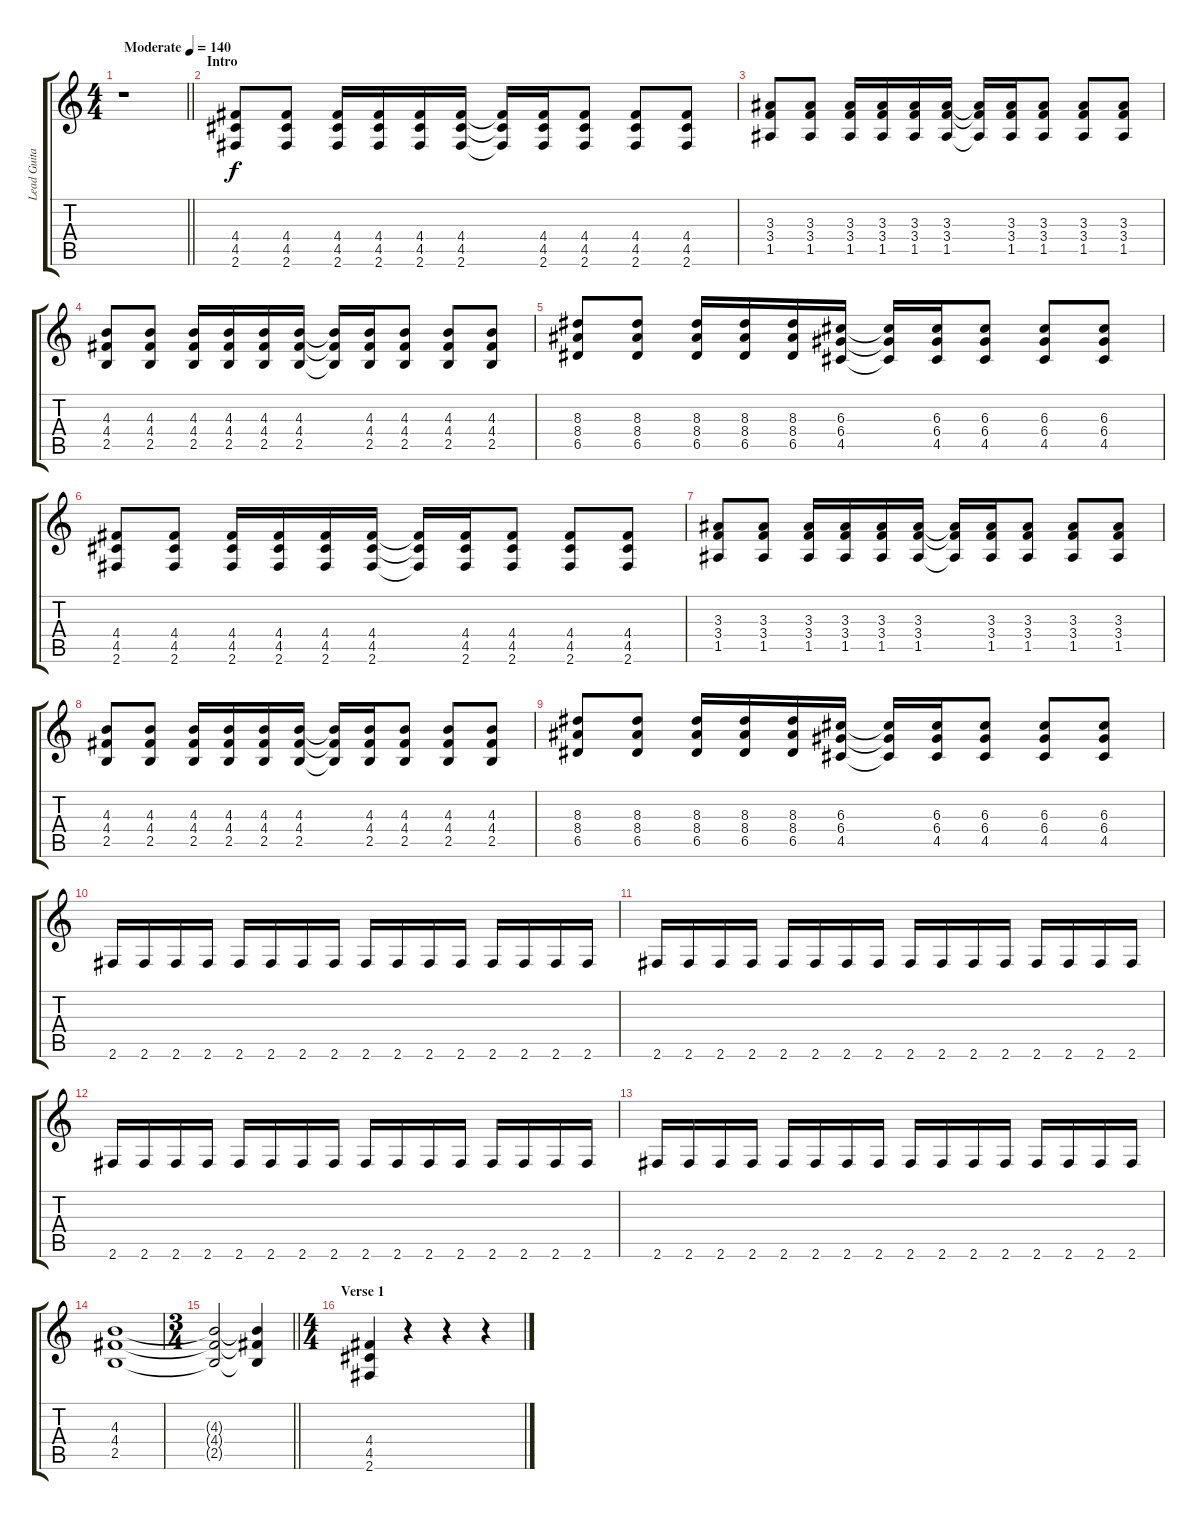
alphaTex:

\track ("Lead Guitar" "Lead Guita") {instrument electricguitarclean}
\staff {score tabs}
\tuning (E4 B3 G3 D3 A2 E2) {hide}
\ts (4 4)
\tempo (140 "Moderate")
\clef g2
\barLineRight lightlight
\ks c
r.1{dy f instrument electricguitarclean} |
\section ("" "Intro")
(4.4 4.5 2.6).8 (4.4 4.5 2.6).8 (4.4 4.5 2.6).16 (4.4 4.5 2.6).16 (4.4 4.5 2.6).16 (4.4 4.5 2.6).16 (4.4{t} 4.5{t} 2.6{t}).16 (4.4 4.5 2.6).16 (4.4 4.5 2.6).8 (4.4 4.5 2.6).8 (4.4 4.5 2.6).8 |
(3.3 3.4 1.5).8 (3.3 3.4 1.5).8 (3.3 3.4 1.5).16 (3.3 3.4 1.5).16 (3.3 3.4 1.5).16 (3.3 3.4 1.5).16 (3.3{t} 3.4{t} 1.5{t}).16 (3.3 3.4 1.5).16 (3.3 3.4 1.5).8 (3.3 3.4 1.5).8 (3.3 3.4 1.5).8 |
(4.3 4.4 2.5).8 (4.3 4.4 2.5).8 (4.3 4.4 2.5).16 (4.3 4.4 2.5).16 (4.3 4.4 2.5).16 (4.3 4.4 2.5).16 (4.3{t} 4.4{t} 2.5{t}).16 (4.3 4.4 2.5).16 (4.3 4.4 2.5).8 (4.3 4.4 2.5).8 (4.3 4.4 2.5).8 |
(8.3 8.4 6.5).8 (8.3 8.4 6.5).8 (8.3 8.4 6.5).16 (8.3 8.4 6.5).16 (8.3 8.4 6.5).16 (6.3 6.4 4.5).16 (6.3{t} 6.4{t} 4.5{t}).16 (6.3 6.4 4.5).16 (6.3 6.4 4.5).8 (6.3 6.4 4.5).8 (6.3 6.4 4.5).8 |
(4.4 4.5 2.6).8 (4.4 4.5 2.6).8 (4.4 4.5 2.6).16 (4.4 4.5 2.6).16 (4.4 4.5 2.6).16 (4.4 4.5 2.6).16 (4.4{t} 4.5{t} 2.6{t}).16 (4.4 4.5 2.6).16 (4.4 4.5 2.6).8 (4.4 4.5 2.6).8 (4.4 4.5 2.6).8 |
(3.3 3.4 1.5).8 (3.3 3.4 1.5).8 (3.3 3.4 1.5).16 (3.3 3.4 1.5).16 (3.3 3.4 1.5).16 (3.3 3.4 1.5).16 (3.3{t} 3.4{t} 1.5{t}).16 (3.3 3.4 1.5).16 (3.3 3.4 1.5).8 (3.3 3.4 1.5).8 (3.3 3.4 1.5).8 |
(4.3 4.4 2.5).8 (4.3 4.4 2.5).8 (4.3 4.4 2.5).16 (4.3 4.4 2.5).16 (4.3 4.4 2.5).16 (4.3 4.4 2.5).16 (4.3{t} 4.4{t} 2.5{t}).16 (4.3 4.4 2.5).16 (4.3 4.4 2.5).8 (4.3 4.4 2.5).8 (4.3 4.4 2.5).8 |
(8.3 8.4 6.5).8 (8.3 8.4 6.5).8 (8.3 8.4 6.5).16 (8.3 8.4 6.5).16 (8.3 8.4 6.5).16 (6.3 6.4 4.5).16 (6.3{t} 6.4{t} 4.5{t}).16 (6.3 6.4 4.5).16 (6.3 6.4 4.5).8 (6.3 6.4 4.5).8 (6.3 6.4 4.5).8 |
2.6.16 2.6.16 2.6.16 2.6.16 2.6.16 2.6.16 2.6.16 2.6.16 2.6.16 2.6.16 2.6.16 2.6.16 2.6.16 2.6.16 2.6.16 2.6.16 |
2.6.16 2.6.16 2.6.16 2.6.16 2.6.16 2.6.16 2.6.16 2.6.16 2.6.16 2.6.16 2.6.16 2.6.16 2.6.16 2.6.16 2.6.16 2.6.16 |
2.6.16 2.6.16 2.6.16 2.6.16 2.6.16 2.6.16 2.6.16 2.6.16 2.6.16 2.6.16 2.6.16 2.6.16 2.6.16 2.6.16 2.6.16 2.6.16 |
2.6.16 2.6.16 2.6.16 2.6.16 2.6.16 2.6.16 2.6.16 2.6.16 2.6.16 2.6.16 2.6.16 2.6.16 2.6.16 2.6.16 2.6.16 2.6.16 |
(4.3 4.4 2.5).1 |
\ts (3 4)
\barLineRight lightlight
(4.3{t} 4.4{t} 2.5{t}).2 (4.3{t} 4.4{t} 2.5{t}).4 |
\ts (4 4)
\section ("" "Verse 1")
(4.4 4.5 2.6).4 r.4 r.4 r.4
